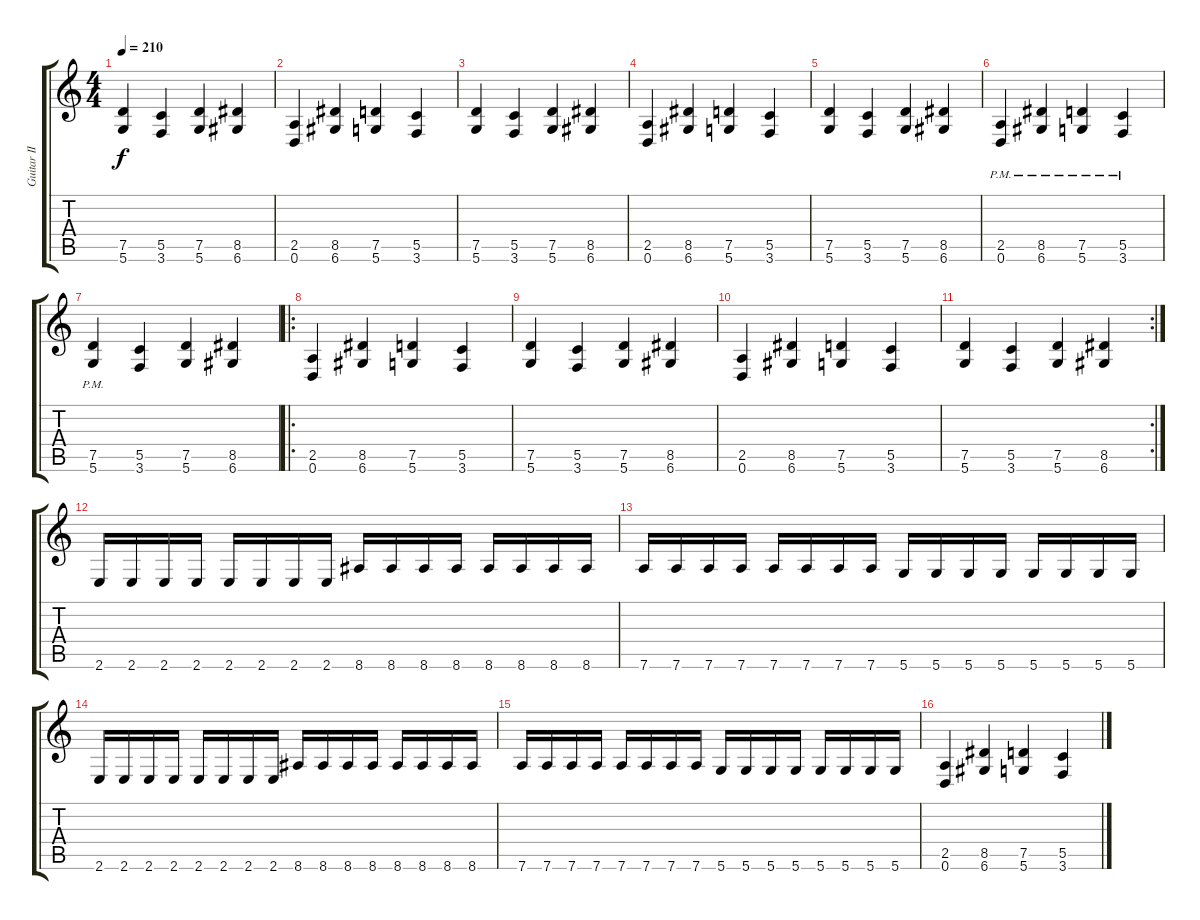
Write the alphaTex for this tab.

\track ("Guitar II" "Guitar II") {instrument distortionguitar}
\staff {score tabs}
\tuning (D4 A3 F3 C3 G2 D2) {hide}
\ts (4 4)
\tempo 210
\clef g2
\ks c
(7.5 5.6).4{dy f} (5.5 3.6).4 (7.5 5.6).4 (8.5 6.6).4 |
(2.5 0.6).4 (8.5 6.6).4 (7.5 5.6).4 (5.5 3.6).4 |
(7.5 5.6).4 (5.5 3.6).4 (7.5 5.6).4 (8.5 6.6).4 |
(2.5 0.6).4 (8.5 6.6).4 (7.5 5.6).4 (5.5 3.6).4 |
(7.5 5.6).4 (5.5 3.6).4 (7.5 5.6).4 (8.5 6.6).4 |
(2.5{pm} 0.6{pm}).4 (8.5{pm} 6.6{pm}).4 (7.5{pm} 5.6{pm}).4 (5.5{pm} 3.6{pm}).4 |
(7.5{pm} 5.6{pm}).4 (5.5 3.6).4 (7.5 5.6).4 (8.5 6.6).4 |
\ro
(2.5 0.6).4 (8.5 6.6).4 (7.5 5.6).4 (5.5 3.6).4 |
(7.5 5.6).4 (5.5 3.6).4 (7.5 5.6).4 (8.5 6.6).4 |
(2.5 0.6).4 (8.5 6.6).4 (7.5 5.6).4 (5.5 3.6).4 |
\rc 2
(7.5 5.6).4 (5.5 3.6).4 (7.5 5.6).4 (8.5 6.6).4 |
2.6.16 2.6.16 2.6.16 2.6.16 2.6.16 2.6.16 2.6.16 2.6.16 8.6.16 8.6.16 8.6.16 8.6.16 8.6.16 8.6.16 8.6.16 8.6.16 |
7.6.16 7.6.16 7.6.16 7.6.16 7.6.16 7.6.16 7.6.16 7.6.16 5.6.16 5.6.16 5.6.16 5.6.16 5.6.16 5.6.16 5.6.16 5.6.16 |
2.6.16 2.6.16 2.6.16 2.6.16 2.6.16 2.6.16 2.6.16 2.6.16 8.6.16 8.6.16 8.6.16 8.6.16 8.6.16 8.6.16 8.6.16 8.6.16 |
7.6.16 7.6.16 7.6.16 7.6.16 7.6.16 7.6.16 7.6.16 7.6.16 5.6.16 5.6.16 5.6.16 5.6.16 5.6.16 5.6.16 5.6.16 5.6.16 |
(2.5 0.6).4 (8.5 6.6).4 (7.5 5.6).4 (5.5 3.6).4
